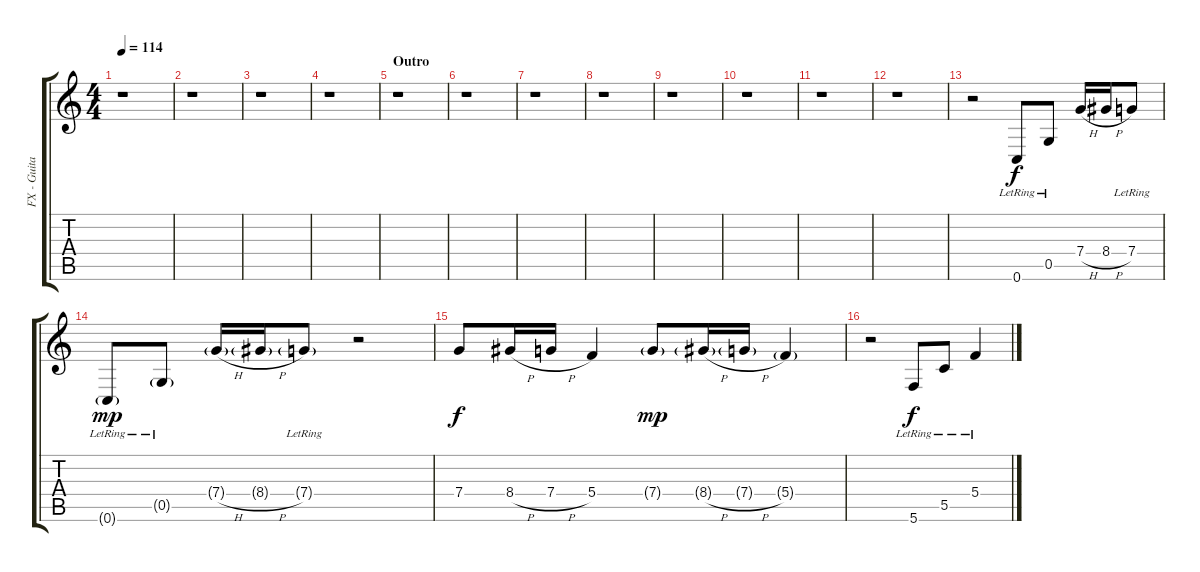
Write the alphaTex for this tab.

\track ("FX - Guitar Delay" "FX - Guita") {instrument electricguitarclean}
\staff {score tabs}
\tuning (D4 A3 F3 C3 G2 C2) {hide}
\ts (4 4)
\tempo 114
\clef g2
\ks c
r.1{dy f} |
r.1 |
r.1 |
r.1 |
\section ("" "Outro")
r.1 |
r.1 |
r.1 |
r.1 |
r.1 |
r.1 |
r.1 |
r.1 |
r.2 0.6{lr}.8 0.5{lr}.8 7.4{h}.16 8.4{h}.16 7.4{lr}.8 |
0.6{g lr}.8{dy mp} 0.5{g lr}.8 7.4{h g}.16 8.4{h g}.16 7.4{g lr}.8 r.2 |
7.4.8{dy f} 8.4{h}.16 7.4{h}.16 5.4.4 7.4{g}.8{dy mp} 8.4{h g}.16 7.4{h g}.16 5.4{g}.4 |
r.2 5.6{lr}.8{dy f} 5.5{lr}.8 5.4{lr}.4
